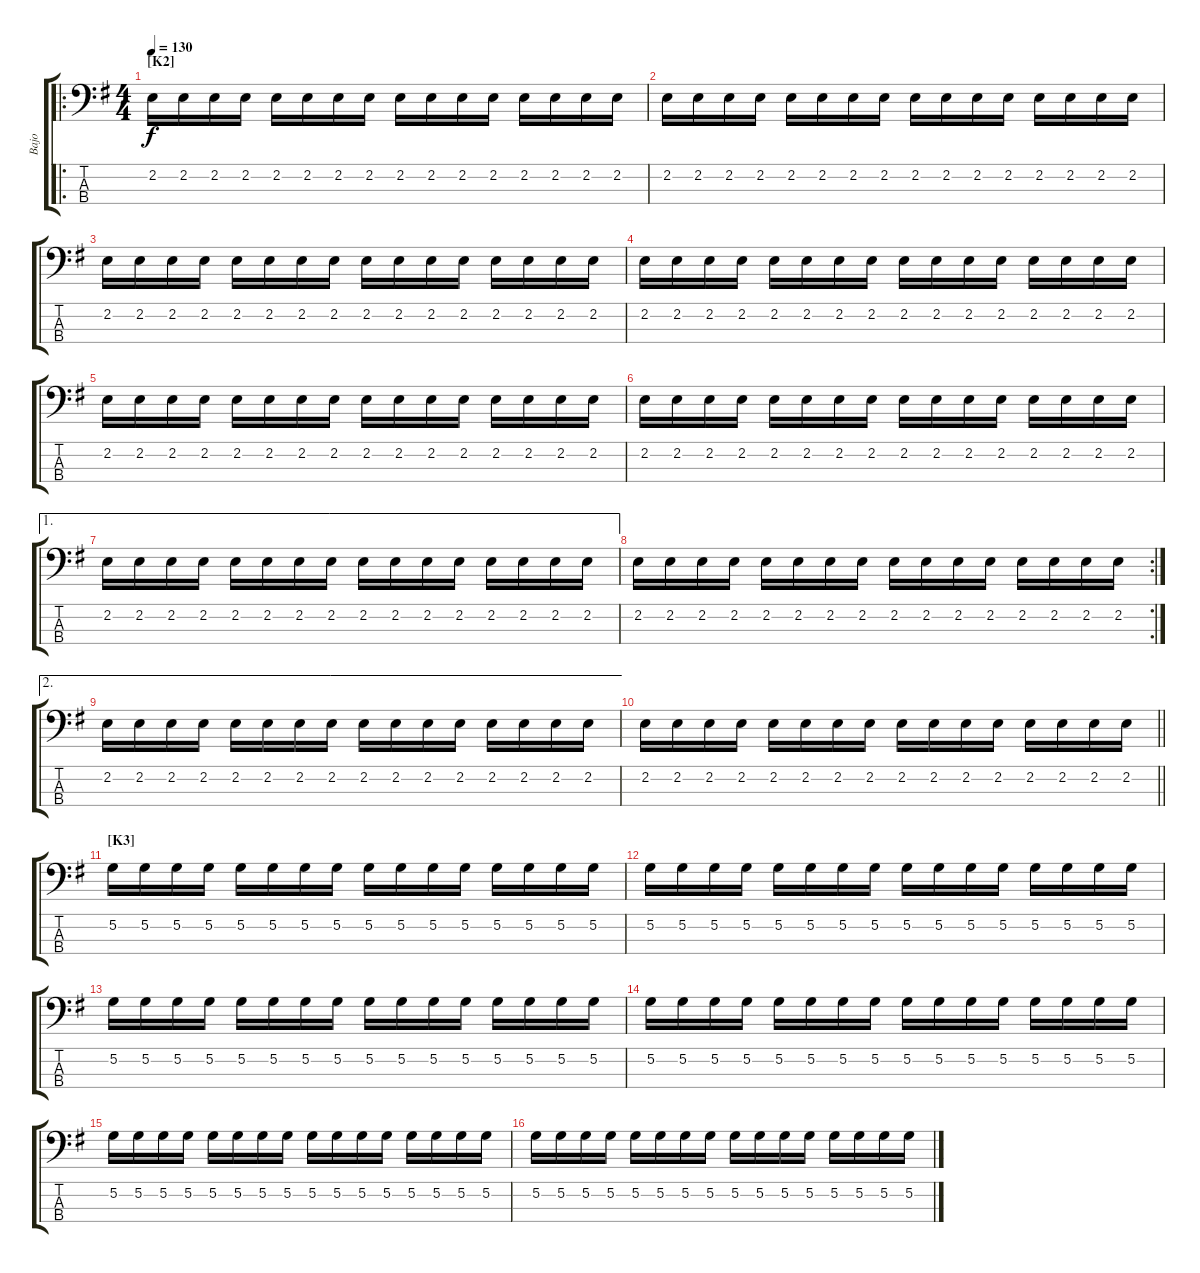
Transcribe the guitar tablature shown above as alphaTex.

\track ("Bajo" "Bajo") {instrument electricbassfinger}
\staff {score tabs}
\tuning (G2 D2 A1 E1) {hide}
\ro
\ts (4 4)
\section ("" "[K2]")
\tempo 130
\clef f4
\ks g
2.2.16{dy f} 2.2.16 2.2.16 2.2.16 2.2.16 2.2.16 2.2.16 2.2.16 2.2.16 2.2.16 2.2.16 2.2.16 2.2.16 2.2.16 2.2.16 2.2.16 |
2.2.16 2.2.16 2.2.16 2.2.16 2.2.16 2.2.16 2.2.16 2.2.16 2.2.16 2.2.16 2.2.16 2.2.16 2.2.16 2.2.16 2.2.16 2.2.16 |
2.2.16 2.2.16 2.2.16 2.2.16 2.2.16 2.2.16 2.2.16 2.2.16 2.2.16 2.2.16 2.2.16 2.2.16 2.2.16 2.2.16 2.2.16 2.2.16 |
2.2.16 2.2.16 2.2.16 2.2.16 2.2.16 2.2.16 2.2.16 2.2.16 2.2.16 2.2.16 2.2.16 2.2.16 2.2.16 2.2.16 2.2.16 2.2.16 |
2.2.16 2.2.16 2.2.16 2.2.16 2.2.16 2.2.16 2.2.16 2.2.16 2.2.16 2.2.16 2.2.16 2.2.16 2.2.16 2.2.16 2.2.16 2.2.16 |
2.2.16 2.2.16 2.2.16 2.2.16 2.2.16 2.2.16 2.2.16 2.2.16 2.2.16 2.2.16 2.2.16 2.2.16 2.2.16 2.2.16 2.2.16 2.2.16 |
\ae 1
2.2.16 2.2.16 2.2.16 2.2.16 2.2.16 2.2.16 2.2.16 2.2.16 2.2.16 2.2.16 2.2.16 2.2.16 2.2.16 2.2.16 2.2.16 2.2.16 |
\rc 2
2.2.16 2.2.16 2.2.16 2.2.16 2.2.16 2.2.16 2.2.16 2.2.16 2.2.16 2.2.16 2.2.16 2.2.16 2.2.16 2.2.16 2.2.16 2.2.16 |
\ae 2
2.2.16 2.2.16 2.2.16 2.2.16 2.2.16 2.2.16 2.2.16 2.2.16 2.2.16 2.2.16 2.2.16 2.2.16 2.2.16 2.2.16 2.2.16 2.2.16 |
\barLineRight lightlight
2.2.16 2.2.16 2.2.16 2.2.16 2.2.16 2.2.16 2.2.16 2.2.16 2.2.16 2.2.16 2.2.16 2.2.16 2.2.16 2.2.16 2.2.16 2.2.16 |
\section ("" "[K3]")
5.2.16 5.2.16 5.2.16 5.2.16 5.2.16 5.2.16 5.2.16 5.2.16 5.2.16 5.2.16 5.2.16 5.2.16 5.2.16 5.2.16 5.2.16 5.2.16 |
5.2.16 5.2.16 5.2.16 5.2.16 5.2.16 5.2.16 5.2.16 5.2.16 5.2.16 5.2.16 5.2.16 5.2.16 5.2.16 5.2.16 5.2.16 5.2.16 |
5.2.16 5.2.16 5.2.16 5.2.16 5.2.16 5.2.16 5.2.16 5.2.16 5.2.16 5.2.16 5.2.16 5.2.16 5.2.16 5.2.16 5.2.16 5.2.16 |
5.2.16 5.2.16 5.2.16 5.2.16 5.2.16 5.2.16 5.2.16 5.2.16 5.2.16 5.2.16 5.2.16 5.2.16 5.2.16 5.2.16 5.2.16 5.2.16 |
5.2.16 5.2.16 5.2.16 5.2.16 5.2.16 5.2.16 5.2.16 5.2.16 5.2.16 5.2.16 5.2.16 5.2.16 5.2.16 5.2.16 5.2.16 5.2.16 |
5.2.16 5.2.16 5.2.16 5.2.16 5.2.16 5.2.16 5.2.16 5.2.16 5.2.16 5.2.16 5.2.16 5.2.16 5.2.16 5.2.16 5.2.16 5.2.16
